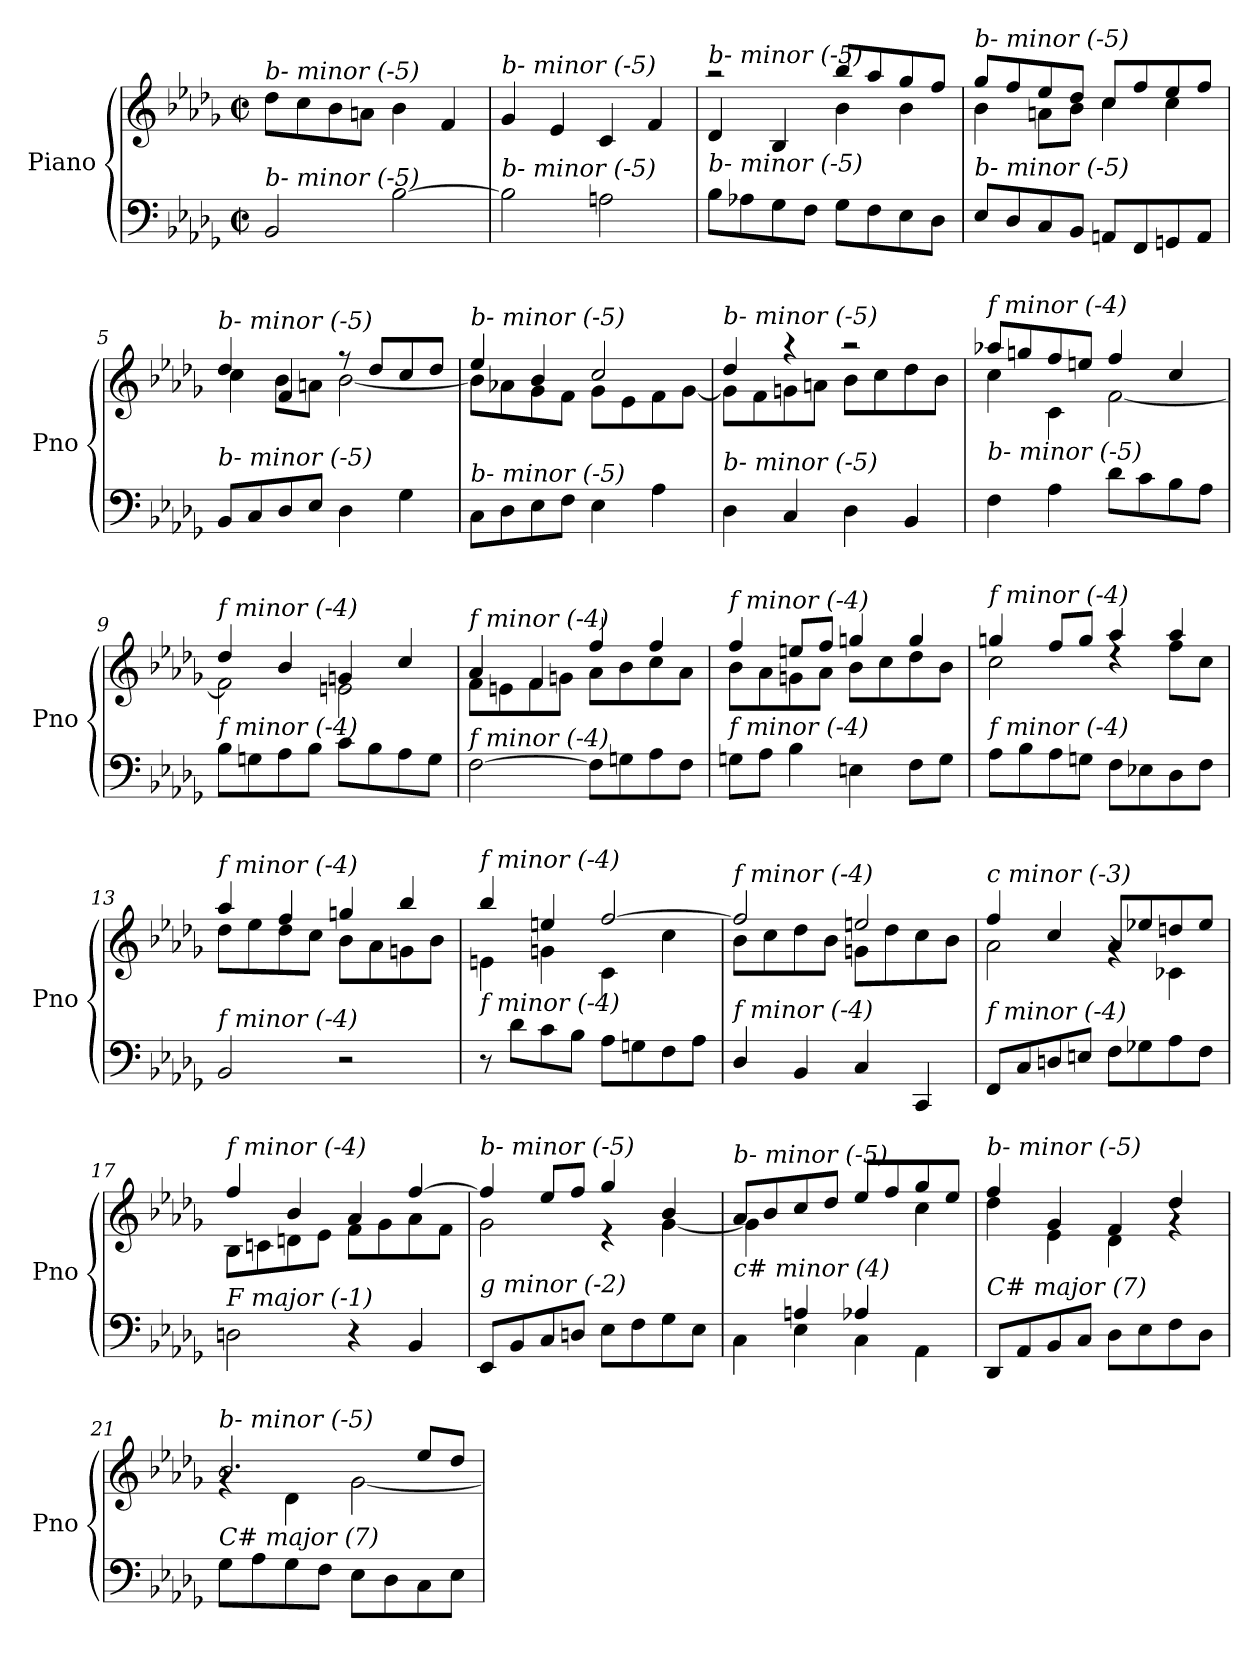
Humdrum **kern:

**kern	**kern
*part1	*part1
*staff2	*staff1
*I"Piano	*
*I'Pno	*
*clefF4	*clefG2
*k[b-e-a-d-g-]	*k[b-e-a-d-g-]
*M2/2	*M2/2
*met(c|)	*met(c|)
=1	=1
!	!LO:TX:i:t=b- minor (-5)
!LO:TX:i:t=b- minor (-5)	!
2BB-/	8dd-\L
.	8cc\
.	8b-\
.	8an\J
[2B-\	4b-\
.	4f/
=2	=2
!	!LO:TX:i:t=b- minor (-5)
!LO:TX:i:t=b- minor (-5)	!
2B-\]	4g-/
.	4e-/
2An\	4c/
.	4f/
=3	=3
*	*^
!	!LO:TX:i:t=b- minor (-5)	!
!LO:TX:i:t=b- minor (-5)	!	!
8B-\L	2r	4d-/
8A-X\	.	.
8G-\	.	4B-/
8F\J	.	.
8G-\L	8bb-/L	4b-\
8F\	8aa-/	.
8E-\	8gg-/	4b-\
8D-\J	8ff/J	.
=4	=4	=4
!	!LO:TX:i:t=b- minor (-5)	!
!LO:TX:i:t=b- minor (-5)	!	!
8E-/L	8gg-/L	4b-\
8D-/	8ff/	.
8C/	8ee-/	8an\L
8BB-/J	8dd-/J	8b-\J
8AAn/L	8cc/L	4cc\
8FF/	8ff/	.
8GGn/	8ee-/	4cc\
8AA/J	8ff/J	.
=5	=5	=5
!	!LO:TX:i:t=b- minor (-5)	!
!LO:TX:i:t=b- minor (-5)	!	!
8BB-/L	4dd-/	4cc\
8C/	.	.
8D-/	4f/	8b-\L
8E-/J	.	8an\J
4D-\	8r	[2b-\
.	8dd-/L	.
4G-\	8cc/	.
.	8dd-/J	.
!!LO:LB:g=z	!!
=6	=6	=6
!	!LO:TX:i:t=b- minor (-5)	!
!LO:TX:i:t=b- minor (-5)	!	!
8C\L	4ee-/	8b-\L]
8D-\	.	8a-X\
8E-\	4b-/	8g-\
8F\J	.	8f\J
4E-\	2cc/	8g-\L
.	.	8e-\
4A-\	.	8f\
.	.	[8g-\J
=7	=7	=7
!	!LO:TX:i:t=b- minor (-5)	!
!LO:TX:i:t=b- minor (-5)	!	!
4D-\	4dd-/	8g-\L]
.	.	8f\
4C/	4r	8gn\
.	.	8an\J
4D-\	2r	8b-\L
.	.	8cc\
4BB-/	.	8dd-\
.	.	8b-\J
=8	=8	=8
!	!LO:TX:i:t=f minor (-4)	!
!LO:TX:i:t=b- minor (-5)	!	!
4F\	8aa-X/L	4cc\
.	8ggn/	.
4A-\	8ff/	4c\
.	8een/J	.
8d-\L	4ff/	[2f\
8c\	.	.
8B-\	4cc/	.
8A-\J	.	.
=9	=9	=9
!	!LO:TX:i:t=f minor (-4)	!
!LO:TX:i:t=f minor (-4)	!	!
8B-\L	4dd-/	2f\]
8Gn\	.	.
8A-\	4b-/	.
8B-\J	.	.
8c\L	4gn/	2en\
8B-\	.	.
8A-\	4cc/	.
8G\J	.	.
=10	=10	=10
!	!LO:TX:i:t=f minor (-4)	!
!LO:TX:i:t=f minor (-4)	!	!
[2F\	4a-/	8f\L
.	.	8en\
.	4f/	8f\
.	.	8gn\J
8F\L]	4ff/	8a-\L
8Gn\	.	8b-\
8A-\	4ff/	8cc\
8F\J	.	8a-\J
!!LO:LB:g=z	!!
=11	=11	=11
!	!LO:TX:i:t=f minor (-4)	!
!LO:TX:i:t=f minor (-4)	!	!
8Gn\L	4ff/	8b-\L
8A-\J	.	8a-\
4B-\	8een/L	8gn\
.	8ff/J	8a-\J
4En\	4ggn/	8b-\L
.	.	8cc\
8F\L	4gg/	8dd-\
8G\J	.	8b-\J
=12	=12	=12
!	!LO:TX:i:t=f minor (-4)	!
!LO:TX:i:t=f minor (-4)	!	!
8A-\L	4ggn/	2cc\
8B-\	.	.
8A-\	8ff/L	.
8Gn\J	8gg/J	.
8F\L	4aa-/	4rdd
8E-X\	.	.
8D-\	4aa-/	8ff\L
8F\J	.	8cc\J
=13	=13	=13
!	!LO:TX:i:t=f minor (-4)	!
!LO:TX:i:t=f minor (-4)	!	!
2BB-/	4aa-/	8dd-\L
.	.	8ee-\
.	4ff/	8dd-\
.	.	8cc\J
2r	4ggn/	8b-\L
.	.	8a-\
.	4bb-/	8gn\
.	.	8b-\J
=14	=14	=14
!	!LO:TX:i:t=f minor (-4)	!
!LO:TX:i:t=f minor (-4)	!	!
8r	4bb-/	4en\
8d-\L	.	.
8c\	4een/	4gn\
8B-\J	.	.
8A-\L	[2ff/	4c\
8Gn\	.	.
8F\	.	4cc\
8A-\J	.	.
=15	=15	=15
!	!LO:TX:i:t=f minor (-4)	!
!LO:TX:i:t=f minor (-4)	!	!
4D-/	2ff/]	8b-\L
.	.	8cc\
4BB-/	.	8dd-\
.	.	8b-\J
4C/	2een/	8gn\L
.	.	8dd-\
4CC/	.	8cc\
.	.	8b-\J
!!LO:LB:g=z	!!
=16	=16	=16
!	!LO:TX:i:t=c minor (-3)	!
!LO:TX:i:t=f minor (-4)	!	!
8FF/L	4ff/	2a-\
8C/	.	.
8Dn/	4cc/	.
8En/J	.	.
8F\L	8a-/L	4rg
8G-X\	8ee-X/	.
8A-\	8ddn/	4c-X\
8F\J	8ee-/J	.
=17	=17	=17
!	!LO:TX:i:t=f minor (-4)	!
!LO:TX:i:t=F major (-1)	!	!
2Dn\	4ff/	8B-\L
.	.	8cn\
.	4b-/	8dn\
.	.	8e-\J
4r	4a-/	8f\L
.	.	8g-\
4BB-/	[4ff/	8a-\
.	.	8f\J
=18	=18	=18
!	!LO:TX:i:t=b- minor (-5)	!
!LO:TX:i:t=g minor (-2)	!	!
8EE-/L	4ff/]	2g-\
8BB-/	.	.
8C/	8ee-/L	.
8Dn/J	8ff/J	.
8E-\L	4gg-/	4r
8F\	.	.
8G-\	4b-/	[4g-\
8E-\J	.	.
=19	=19	=19
*^	*	*
!	!	!LO:TX:i:t=b- minor (-5)	!
!LO:TX:i:t=c# minor (4)	!	!	!
4ryy	4C\	8a-/L	4g-\]
.	.	8b-/	.
4Ani/	4E-\	8cc/	2ryy
.	.	8dd-/J	.
4A-/	4C\	8ee-/L	.
.	.	8ff/	.
4ryy	4AA-\	8gg-/	4cc\
.	.	8ee-/J	.
*v	*v	*	*
=20	=20	=20
!	!LO:TX:i:t=b- minor (-5)	!
!LO:TX:i:t=C# major (7)	!	!
8DD-/L	4ff/	4dd-\
8AA-/	.	.
8BB-/	4g-/	4e-\
8C/J	.	.
8D-\L	4f/	4d-\
8E-\	.	.
8F\	4dd-/	4rg
8D-\J	.	.
!!LO:LB:g=z	!!
=21	=21	=21
!	!LO:TX:i:t=b- minor (-5)	!
!LO:TX:i:t=C# major (7)	!	!
8G-\L	2.b-/	4rg
8A-\	.	.
8G-\	.	4d-\
8F\J	.	.
8E-\L	.	[2g-\
8D-\	.	.
8C\	8ee-/L	.
8E-\J	8dd-/J	.
*	*v	*v
=	=
*-	*-
